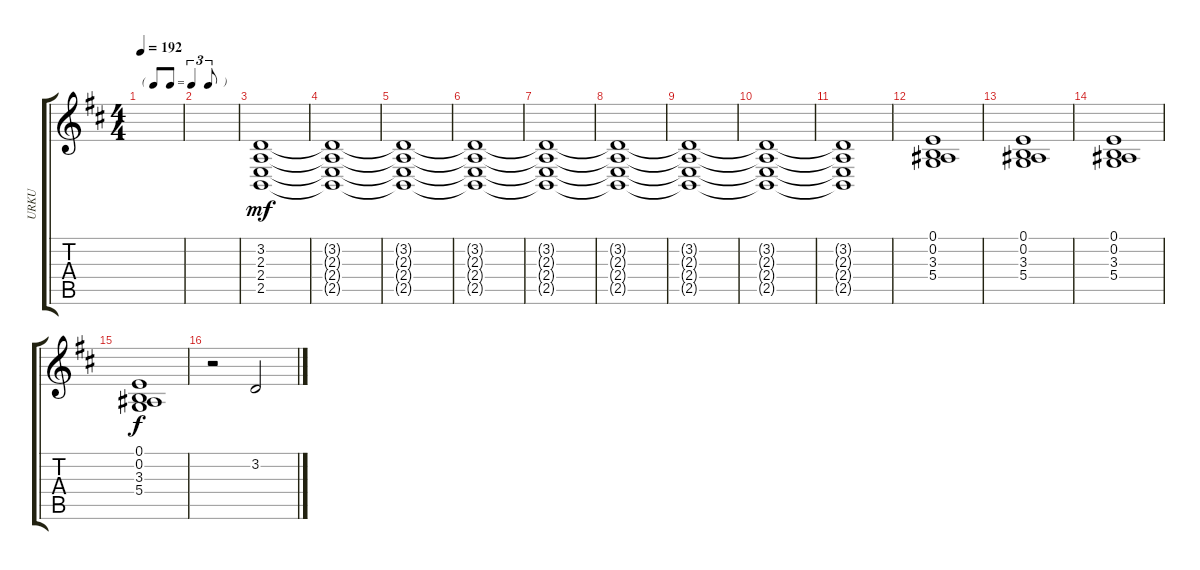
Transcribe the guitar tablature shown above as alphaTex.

\track ("URKU" "URKU") {instrument drawbarorgan}
\staff {score tabs}
\tuning (E4 B3 G3 D3 A2 E2) {hide}
\ts (4 4)
\tf triplet8th
\tempo 192
\clef g2
\ks d
|
|
(3.2 2.3 2.4 2.5).1{dy mf} |
(3.2{t} 2.3{t} 2.4{t} 2.5{t}).1 |
(3.2{t} 2.3{t} 2.4{t} 2.5{t}).1 |
(3.2{t} 2.3{t} 2.4{t} 2.5{t}).1 |
(3.2{t} 2.3{t} 2.4{t} 2.5{t}).1 |
(3.2{t} 2.3{t} 2.4{t} 2.5{t}).1 |
(3.2{t} 2.3{t} 2.4{t} 2.5{t}).1 |
(3.2{t} 2.3{t} 2.4{t} 2.5{t}).1 |
(3.2{t} 2.3{t} 2.4{t} 2.5{t}).1 |
(0.1 0.2 3.3 5.4).1 |
(0.1 0.2 3.3 5.4).1 |
(0.1 0.2 3.3 5.4).1 |
(0.1 0.2 3.3 5.4).1{dy f} |
r.2 3.2{h}.2
